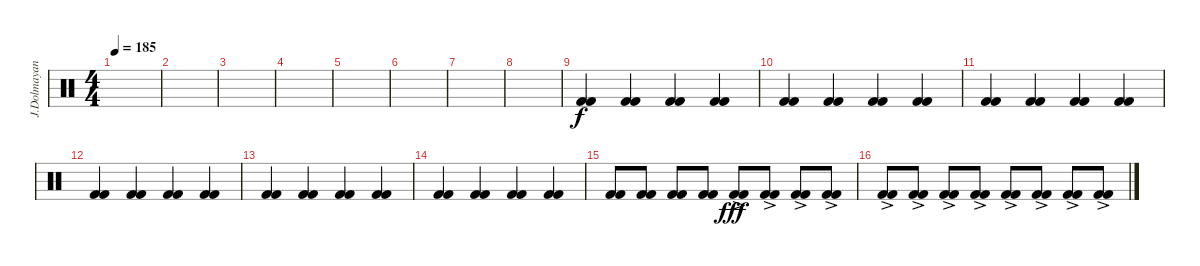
\track ("J.Dolmayan" "J.Dolmayan") {instrument percussion}
\staff {score}
\articulation defaults
\ts (4 4)
\tempo 185
\clef neutral
\ks c
|
|
|
|
|
|
|
|
("Kick (hit) 2" "Kick (hit) 2").4 ("Kick (hit) 2" "Kick (hit) 2").4 ("Kick (hit) 2" "Kick (hit) 2").4 ("Kick (hit) 2" "Kick (hit) 2").4 |
("Kick (hit) 2" "Kick (hit) 2").4 ("Kick (hit) 2" "Kick (hit) 2").4 ("Kick (hit) 2" "Kick (hit) 2").4 ("Kick (hit) 2" "Kick (hit) 2").4 |
("Kick (hit) 2" "Kick (hit) 2").4 ("Kick (hit) 2" "Kick (hit) 2").4 ("Kick (hit) 2" "Kick (hit) 2").4 ("Kick (hit) 2" "Kick (hit) 2").4 |
("Kick (hit) 2" "Kick (hit) 2").4 ("Kick (hit) 2" "Kick (hit) 2").4 ("Kick (hit) 2" "Kick (hit) 2").4 ("Kick (hit) 2" "Kick (hit) 2").4 |
("Kick (hit) 2" "Kick (hit) 2").4 ("Kick (hit) 2" "Kick (hit) 2").4 ("Kick (hit) 2" "Kick (hit) 2").4 ("Kick (hit) 2" "Kick (hit) 2").4 |
("Kick (hit) 2" "Kick (hit) 2").4 ("Kick (hit) 2" "Kick (hit) 2").4 ("Kick (hit) 2" "Kick (hit) 2").4 ("Kick (hit) 2" "Kick (hit) 2").4 |
("Kick (hit) 2" "Kick (hit) 2").8 ("Kick (hit) 2" "Kick (hit) 2").8 ("Kick (hit) 2" "Kick (hit) 2").8 ("Kick (hit) 2" "Kick (hit) 2").8 ("Kick (hit) 2"{ac} "Kick (hit) 2"{ac}).8{dy fff} ("Kick (hit) 2"{ac} "Kick (hit) 2"{ac}).8 ("Kick (hit) 2"{ac} "Kick (hit) 2"{ac}).8 ("Kick (hit) 2"{ac} "Kick (hit) 2"{ac}).8 |
("Kick (hit) 2"{ac} "Kick (hit) 2"{ac}).8 ("Kick (hit) 2"{ac} "Kick (hit) 2"{ac}).8 ("Kick (hit) 2"{ac} "Kick (hit) 2"{ac}).8 ("Kick (hit) 2"{ac} "Kick (hit) 2"{ac}).8 ("Kick (hit) 2"{ac} "Kick (hit) 2"{ac}).8 ("Kick (hit) 2"{ac} "Kick (hit) 2"{ac}).8 ("Kick (hit) 2"{ac} "Kick (hit) 2"{ac}).8 ("Kick (hit) 2"{ac} "Kick (hit) 2"{ac}).8
